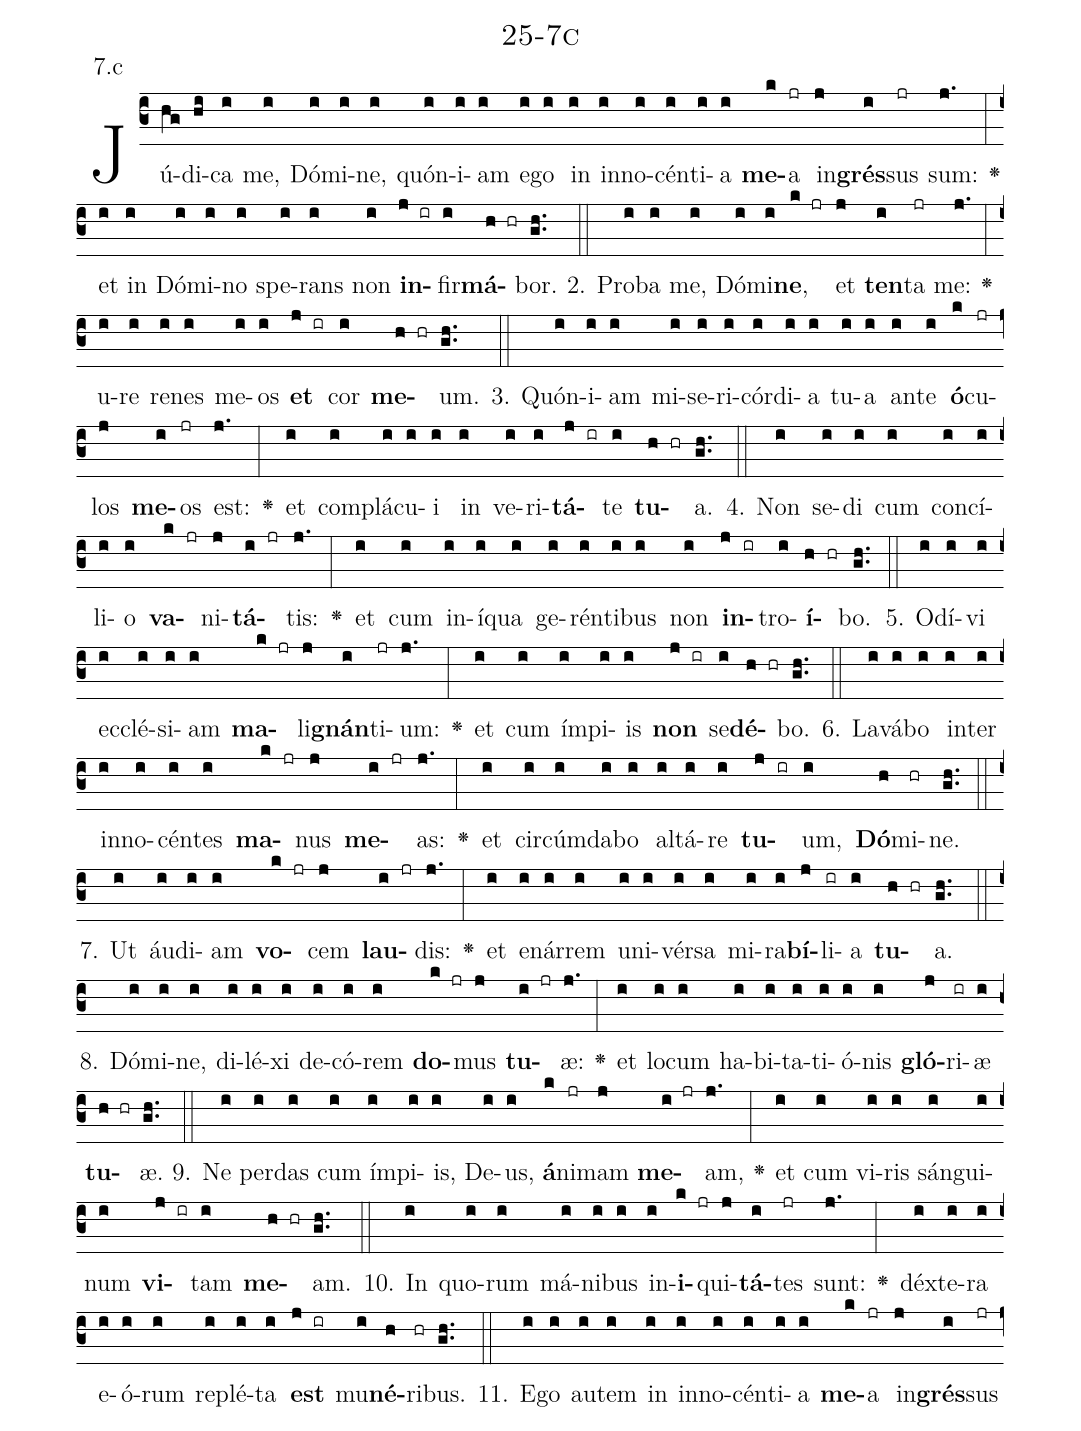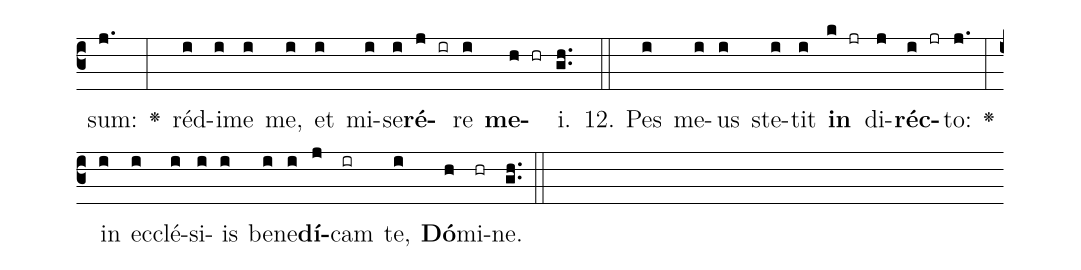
name: 25-7c;
annotation: 7.c;
%%
(c3)Jú(hg)di(hi)ca(i) me,(i) Dó(i)mi(i)ne,(i) quón(i)i(i)am(i) e(i)go(i) in(i) in(i)no(i)cén(i)ti(i)a(i) <b>me</b>(k)a(jr) in(j)<b>grés</b>(i)sus(jr) sum:(j.) <v>\greheightstar</v>(:) et(i) in(i) Dó(i)mi(i)no(i) spe(i)rans(i) non(i) <b>in</b>(j ir)fir(i)<b>má</b>(h hr)bor.(gh..) (::)
2. Pro(i)ba(i) me,(i) Dó(i)mi(i)<b>ne</b>,(k jr) et(j) <b>ten</b>(i)ta(jr) me:(j.) <v>\greheightstar</v>(:) u(i)re(i) re(i)nes(i) me(i)os(i) <b>et</b>(j ir) cor(i) <b>me</b>(h hr)um.(gh..) (::)
3. Quón(i)i(i)am(i) mi(i)se(i)ri(i)cór(i)di(i)a(i) tu(i)a(i) an(i)te(i) <b>ó</b>(k)cu(jr)los(j) <b>me</b>(i)os(jr) est:(j.) <v>\greheightstar</v>(:) et(i) com(i)plá(i)cu(i)i(i) in(i) ve(i)ri(i)<b>tá</b>(j ir)te(i) <b>tu</b>(h hr)a.(gh..) (::)
4. Non(i) se(i)di(i) cum(i) con(i)cí(i)li(i)o(i) <b>va</b>(k jr)ni(j)<b>tá</b>(i jr)tis:(j.) <v>\greheightstar</v>(:) et(i) cum(i) in(i)í(i)qua(i) ge(i)rén(i)ti(i)bus(i) non(i) <b>in</b>(j ir)tro(i)<b>í</b>(h hr)bo.(gh..) (::)
5. O(i)dí(i)vi(i) ec(i)clé(i)si(i)am(i) <b>ma</b>(k jr)li(j)<b>gnán</b>(i)ti(jr)um:(j.) <v>\greheightstar</v>(:) et(i) cum(i) ím(i)pi(i)is(i) <b>non</b>(j ir) se(i)<b>dé</b>(h hr)bo.(gh..) (::)
6. La(i)vá(i)bo(i) in(i)ter(i) in(i)no(i)cén(i)tes(i) <b>ma</b>(k jr)nus(j) <b>me</b>(i jr)as:(j.) <v>\greheightstar</v>(:) et(i) cir(i)cúm(i)da(i)bo(i) al(i)tá(i)re(i) <b>tu</b>(j ir)um,(i) <b>Dó</b>(h)mi(hr)ne.(gh..) (::)
7. Ut(i) áu(i)di(i)am(i) <b>vo</b>(k jr)cem(j) <b>lau</b>(i jr)dis:(j.) <v>\greheightstar</v>(:) et(i) e(i)nár(i)rem(i) u(i)ni(i)vér(i)sa(i) mi(i)ra(i)<b>bí</b>(j)li(ir)a(i) <b>tu</b>(h hr)a.(gh..) (::)
8. Dó(i)mi(i)ne,(i) di(i)lé(i)xi(i) de(i)có(i)rem(i) <b>do</b>(k jr)mus(j) <b>tu</b>(i jr)æ:(j.) <v>\greheightstar</v>(:) et(i) lo(i)cum(i) ha(i)bi(i)ta(i)ti(i)ó(i)nis(i) <b>gló</b>(j)ri(ir)æ(i) <b>tu</b>(h hr)æ.(gh..) (::)
9. Ne(i) per(i)das(i) cum(i) ím(i)pi(i)is,(i) De(i)us,(i) <b>á</b>(k)ni(jr)mam(j) <b>me</b>(i jr)am,(j.) <v>\greheightstar</v>(:) et(i) cum(i) vi(i)ris(i) sán(i)gui(i)num(i) <b>vi</b>(j ir)tam(i) <b>me</b>(h hr)am.(gh..) (::)
10. In(i) quo(i)rum(i) má(i)ni(i)bus(i) in(i)<b>i</b>(k jr)qui(j)<b>tá</b>(i)tes(jr) sunt:(j.) <v>\greheightstar</v>(:) déx(i)te(i)ra(i) e(i)ó(i)rum(i) re(i)plé(i)ta(i) <b>est</b>(j ir) mu(i)<b>né</b>(h)ri(hr)bus.(gh..) (::)
11. E(i)go(i) au(i)tem(i) in(i) in(i)no(i)cén(i)ti(i)a(i) <b>me</b>(k)a(jr) in(j)<b>grés</b>(i)sus(jr) sum:(j.) <v>\greheightstar</v>(:) réd(i)i(i)me(i) me,(i) et(i) mi(i)se(i)<b>ré</b>(j ir)re(i) <b>me</b>(h hr)i.(gh..) (::)
12. Pes(i) me(i)us(i) ste(i)tit(i) <b>in</b>(k jr) di(j)<b>réc</b>(i jr)to:(j.) <v>\greheightstar</v>(:) in(i) ec(i)clé(i)si(i)is(i) be(i)ne(i)<b>dí</b>(j)cam(ir) te,(i) <b>Dó</b>(h)mi(hr)ne.(gh..) (::)
